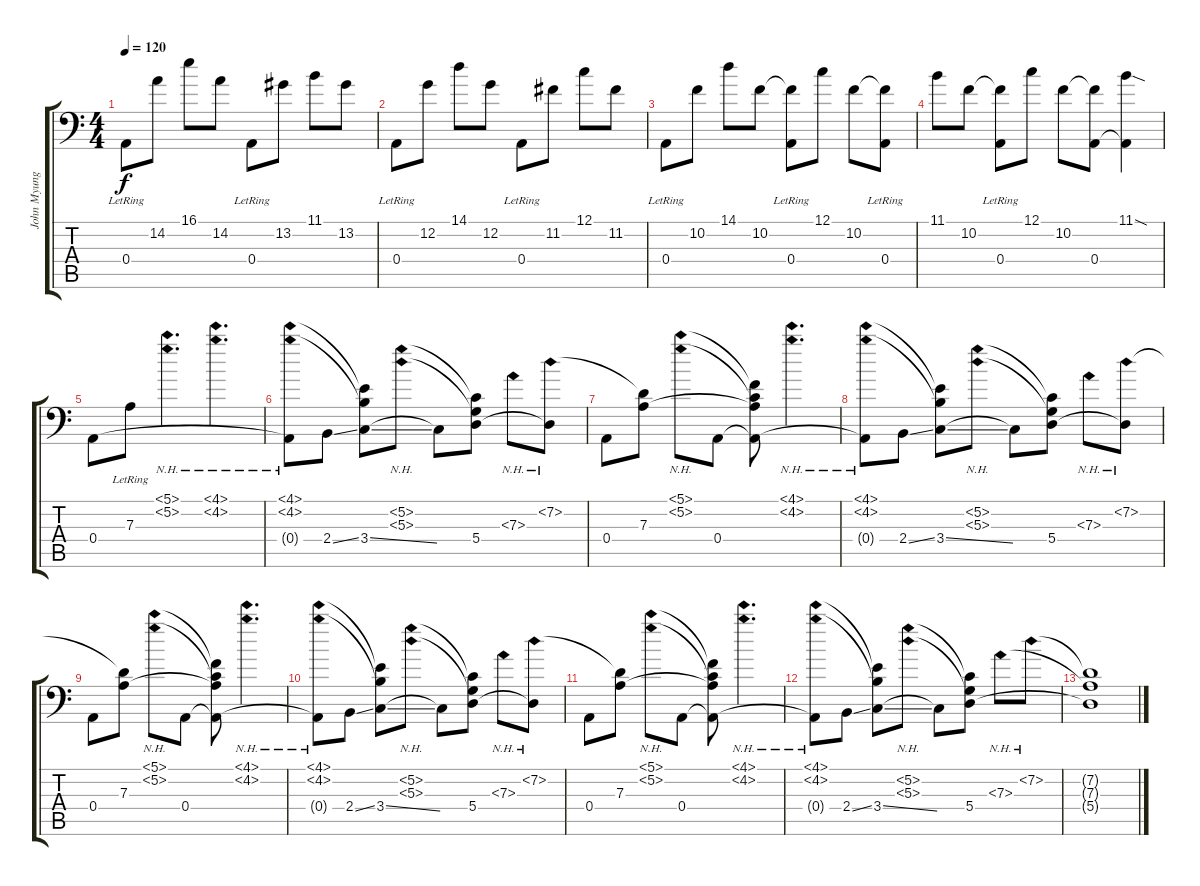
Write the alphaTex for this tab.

\track ("John Myung" "John Myung") {instrument electricbassfinger}
\staff {score tabs}
\tuning (C3 G2 D2 A1 E1 B0) {hide}
\ts (4 4)
\tempo 120
\clef f4
\ks c
0.4{lr}.8{dy f} 14.2.8 16.1.8 14.2.8 0.4{lr}.8 13.2.8 11.1.8 13.2.8 |
0.4{lr}.8 12.2.8 14.1.8 12.2.8 0.4{lr}.8 11.2.8 12.1.8 11.2.8 |
0.4{lr}.8 10.2.8 14.1.8 10.2.8 (10.2{t} 0.4{lr}).8 12.1.8 10.2.8 (10.2{t} 0.4{lr}).8 |
11.1.8 10.2.8 (10.2{t} 0.4{lr}).8 12.1.8 10.2.8 (10.2{t} 0.4).8 (11.1{sod} 0.4{t}).4 |
0.4.8 7.3{lr}.8 (5.1{nh} 5.2{nh}).4{d} (4.1{nh} 4.2{nh}).4{d} |
(4.1{nh} 4.2{nh} 0.4{t}).8 2.4{ss}.8 (4.1{t} 4.2{t} 3.4{ss}).8 (5.2{nh} 5.3{nh}).8 3.4{t}.8 (5.2{t} 5.3{t} 5.4).8 7.3{nh}.8 (7.2{nh} 5.4{t}).8 |
0.4.8 (7.2{t} 7.3).8 (5.1{nh} 5.2{nh}).8 0.4.8 (5.1{t} 5.2{t} 7.3{t} 0.4{t}).8 (4.1{nh} 4.2{nh}).4{d} |
(4.1{nh} 4.2{nh} 0.4{t}).8 2.4{ss}.8 (4.1{t} 4.2{t} 3.4{ss}).8 (5.2{nh} 5.3{nh}).8 3.4{t}.8 (5.2{t} 5.3{t} 5.4).8 7.3{nh}.8 (7.2{nh} 5.4{t}).8 |
0.4.8 (7.2{t} 7.3).8 (5.1{nh} 5.2{nh}).8 0.4.8 (5.1{t} 5.2{t} 7.3{t} 0.4{t}).8 (4.1{nh} 4.2{nh}).4{d} |
(4.1{nh} 4.2{nh} 0.4{t}).8 2.4{ss}.8 (4.1{t} 4.2{t} 3.4{ss}).8 (5.2{nh} 5.3{nh}).8 3.4{t}.8 (5.2{t} 5.3{t} 5.4).8 7.3{nh}.8 (7.2{nh} 5.4{t}).8 |
0.4.8 (7.2{t} 7.3).8 (5.1{nh} 5.2{nh}).8 0.4.8 (5.1{t} 5.2{t} 7.3{t} 0.4{t}).8 (4.1{nh} 4.2{nh}).4{d} |
(4.1{nh} 4.2{nh} 0.4{t}).8 2.4{ss}.8 (4.1{t} 4.2{t} 3.4{ss}).8 (5.2{nh} 5.3{nh}).8 3.4{t}.8 (5.2{t} 5.3{t} 5.4).8 7.3{nh}.8 7.2{nh}.8 |
(7.2{t} 7.3{t} 5.4{t}).1
